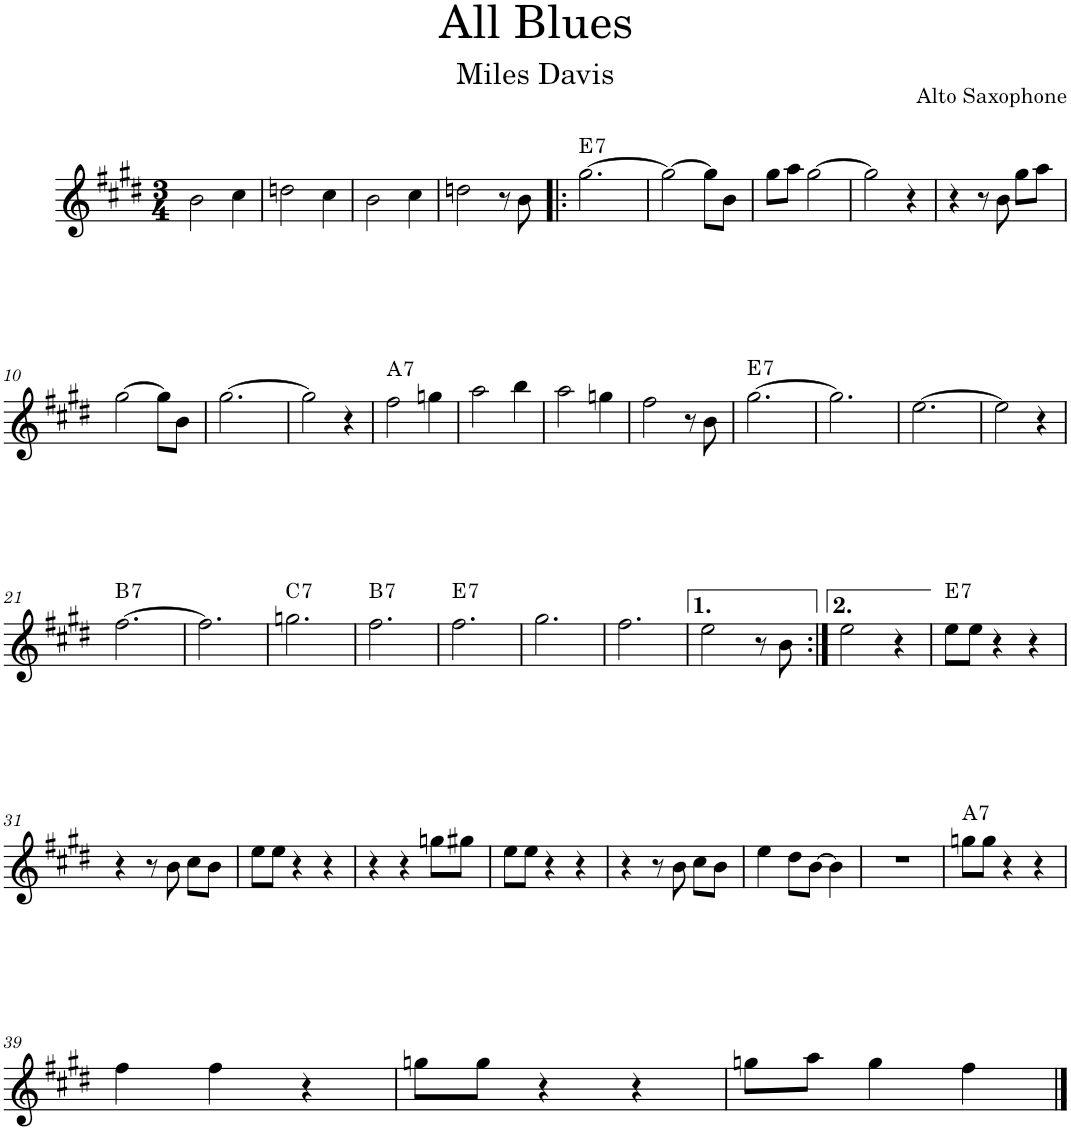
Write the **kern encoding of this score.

**kern	**harte
*part1	*part1
*staff1	*
*I"Alto Saxophone	*
*I'A. Sax.	*
*clefG2	*
*Trd5c9	*
*k[f#c#g#d#]	*
*M3/4	*
=1	=1
2b\	.
4cc#\	.
=2	=2
2ddn\	.
4cc#\	.
=3	=3
2b\	.
4cc#\	.
=4	=4
2ddn\	.
8r	.
8b\	.
=5!|:	=5!|:
!	!LO:H:kt=7
[2.gg#\	E:7
=6	=6
2gg#\_	.
8gg#\L]	.
8b\J	.
=7	=7
8gg#\L	.
8aa\J	.
[2gg#\	.
=8	=8
2gg#\]	.
4r	.
=9	=9
4r	.
8r	.
8b\	.
8gg#\L	.
8aa\J	.
!!LO:LB:g=z
=10	=10
[2gg#\	.
8gg#\L]	.
8b\J	.
=11	=11
[2.gg#\	.
=12	=12
2gg#\]	.
4r	.
=13	=13
!	!LO:H:kt=7
2ff#\	A:7
4ggn\	.
=14	=14
2aa\	.
4bb\	.
=15	=15
2aa\	.
4ggn\	.
=16	=16
2ff#\	.
8r	.
8b\	.
=17	=17
!	!LO:H:kt=7
[2.gg#\	E:7
=18	=18
2.gg#\]	.
=19	=19
[2.ee\	.
=20	=20
2ee\]	.
4r	.
!!LO:LB:g=z
=21	=21
!	!LO:H:kt=7
[2.ff#\	B:7
=22	=22
2.ff#\]	.
=23	=23
!	!LO:H:kt=7
2.ggn\	C:7
=24	=24
!	!LO:H:kt=7
2.ff#\	B:7
=25	=25
!	!LO:H:kt=7
2.ff#\	E:7
=26	=26
2.gg#\	.
=27	=27
2.ff#\	.
=28	=28
2ee\	.
8r	.
8b\	.
=29:|!	=29:|!
2ee\	.
4r	.
=30	=30
!	!LO:H:kt=7
8ee\L	E:7
8ee\J	.
4r	.
4r	.
!!LO:LB:g=z
=31	=31
4r	.
8r	.
8b\	.
8cc#\L	.
8b\J	.
=32	=32
8ee\L	.
8ee\J	.
4r	.
4r	.
=33	=33
4r	.
4r	.
8ggn\L	.
8gg#X\J	.
=34	=34
8ee\L	.
8ee\J	.
4r	.
4r	.
=35	=35
4r	.
8r	.
8b\	.
8cc#\L	.
8b\J	.
=36	=36
4ee\	.
8dd#\L	.
[8b\J	.
4b\]	.
=37	=37
2.r	.
=38	=38
!	!LO:H:kt=7
8ggn\L	A:7
8gg\J	.
4r	.
4r	.
!!LO:LB:g=z
=39	=39
4ff#\	.
4ff#\	.
4r	.
=40	=40
8ggn\L	.
8gg\J	.
4r	.
4r	.
=41	=41
8ggn\L	.
8aa\J	.
4gg\	.
4ff#\	.
==	==
*-	*-
